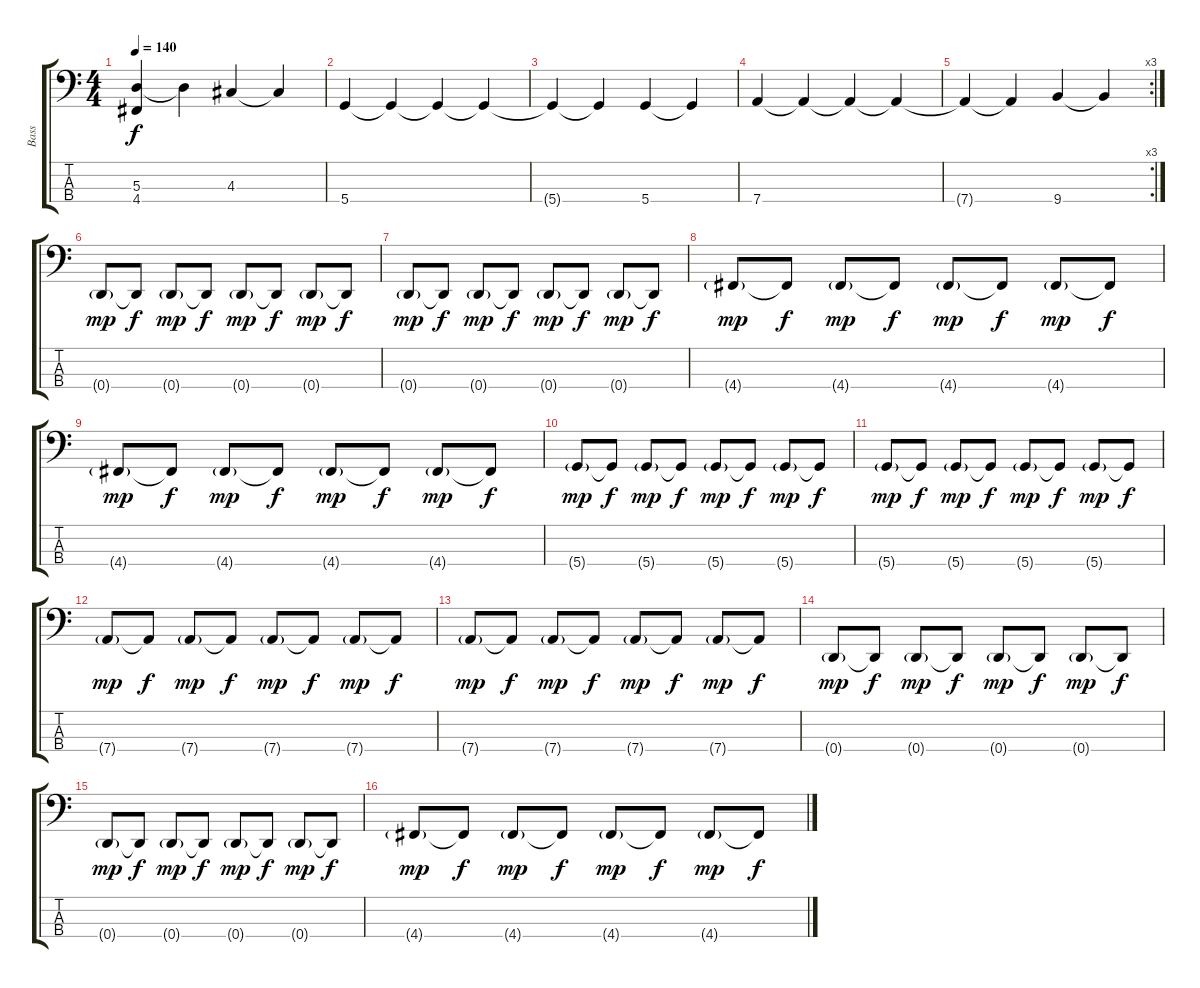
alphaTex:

\track ("Bass" "Bass") {instrument electricbasspick}
\staff {score tabs}
\tuning (G2 D2 A1 D1) {hide}
\ts (4 4)
\tempo 140
\clef f4
\ks c
(5.3 4.4{t}).4{dy f} 5.3{t}.4 4.3.4 4.3{t}.4 |
5.4.4 5.4{t}.4 5.4{t}.4 5.4{t}.4 |
5.4{t}.4 5.4{t}.4 5.4.4 5.4{t}.4 |
7.4.4 7.4{t}.4 7.4{t}.4 7.4{t}.4 |
\rc 3
7.4{t}.4 7.4{t}.4 9.4.4 9.4{t}.4 |
0.4{g}.8{dy mp} 0.4{t}.8{dy f} 0.4{g}.8{dy mp} 0.4{t}.8{dy f} 0.4{g}.8{dy mp} 0.4{t}.8{dy f} 0.4{g}.8{dy mp} 0.4{t}.8{dy f} |
0.4{g}.8{dy mp} 0.4{t}.8{dy f} 0.4{g}.8{dy mp} 0.4{t}.8{dy f} 0.4{g}.8{dy mp} 0.4{t}.8{dy f} 0.4{g}.8{dy mp} 0.4{t}.8{dy f} |
4.4{g}.8{dy mp} 4.4{t}.8{dy f} 4.4{g}.8{dy mp} 4.4{t}.8{dy f} 4.4{g}.8{dy mp} 4.4{t}.8{dy f} 4.4{g}.8{dy mp} 4.4{t}.8{dy f} |
4.4{g}.8{dy mp} 4.4{t}.8{dy f} 4.4{g}.8{dy mp} 4.4{t}.8{dy f} 4.4{g}.8{dy mp} 4.4{t}.8{dy f} 4.4{g}.8{dy mp} 4.4{t}.8{dy f} |
5.4{g}.8{dy mp} 5.4{t}.8{dy f} 5.4{g}.8{dy mp} 5.4{t}.8{dy f} 5.4{g}.8{dy mp} 5.4{t}.8{dy f} 5.4{g}.8{dy mp} 5.4{t}.8{dy f} |
5.4{g}.8{dy mp} 5.4{t}.8{dy f} 5.4{g}.8{dy mp} 5.4{t}.8{dy f} 5.4{g}.8{dy mp} 5.4{t}.8{dy f} 5.4{g}.8{dy mp} 5.4{t}.8{dy f} |
7.4{g}.8{dy mp} 7.4{t}.8{dy f} 7.4{g}.8{dy mp} 7.4{t}.8{dy f} 7.4{g}.8{dy mp} 7.4{t}.8{dy f} 7.4{g}.8{dy mp} 7.4{t}.8{dy f} |
7.4{g}.8{dy mp} 7.4{t}.8{dy f} 7.4{g}.8{dy mp} 7.4{t}.8{dy f} 7.4{g}.8{dy mp} 7.4{t}.8{dy f} 7.4{g}.8{dy mp} 7.4{t}.8{dy f} |
0.4{g}.8{dy mp} 0.4{t}.8{dy f} 0.4{g}.8{dy mp} 0.4{t}.8{dy f} 0.4{g}.8{dy mp} 0.4{t}.8{dy f} 0.4{g}.8{dy mp} 0.4{t}.8{dy f} |
0.4{g}.8{dy mp} 0.4{t}.8{dy f} 0.4{g}.8{dy mp} 0.4{t}.8{dy f} 0.4{g}.8{dy mp} 0.4{t}.8{dy f} 0.4{g}.8{dy mp} 0.4{t}.8{dy f} |
4.4{g}.8{dy mp} 4.4{t}.8{dy f} 4.4{g}.8{dy mp} 4.4{t}.8{dy f} 4.4{g}.8{dy mp} 4.4{t}.8{dy f} 4.4{g}.8{dy mp} 4.4{t}.8{dy f}
